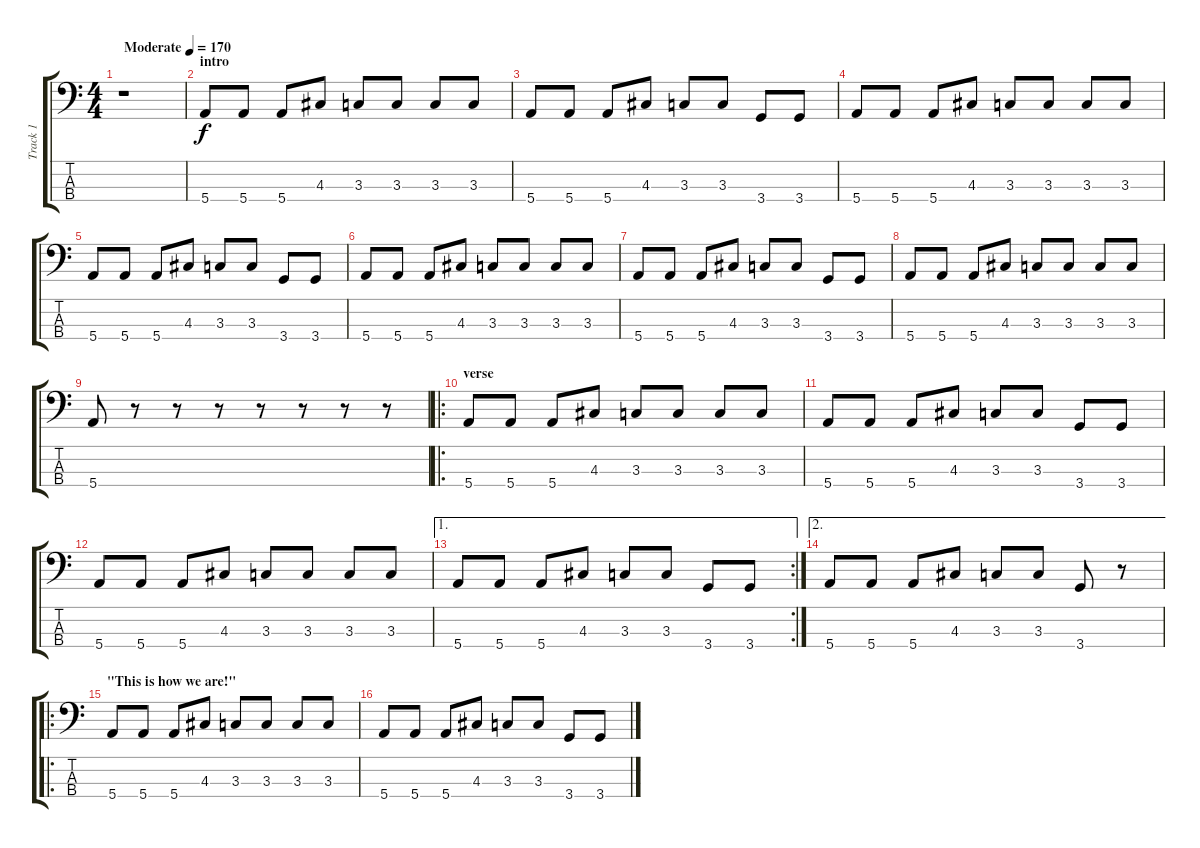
\track ("Track 1" "Track 1") {instrument electricbasspick}
\staff {score tabs}
\tuning (G2 D2 A1 E1) {hide}
\ts (4 4)
\tempo (170 "Moderate")
\clef f4
\ks c
r.1{dy f instrument electricbasspick} |
\section ("" "intro")
5.4.8 5.4.8 5.4.8 4.3.8 3.3.8 3.3.8 3.3.8 3.3.8 |
5.4.8 5.4.8 5.4.8 4.3.8 3.3.8 3.3.8 3.4.8 3.4.8 |
5.4.8 5.4.8 5.4.8 4.3.8 3.3.8 3.3.8 3.3.8 3.3.8 |
5.4.8 5.4.8 5.4.8 4.3.8 3.3.8 3.3.8 3.4.8 3.4.8 |
5.4.8 5.4.8 5.4.8 4.3.8 3.3.8 3.3.8 3.3.8 3.3.8 |
5.4.8 5.4.8 5.4.8 4.3.8 3.3.8 3.3.8 3.4.8 3.4.8 |
5.4.8 5.4.8 5.4.8 4.3.8 3.3.8 3.3.8 3.3.8 3.3.8 |
5.4.8 r.8 r.8 r.8 r.8 r.8 r.8 r.8 |
\ro
\section ("" "verse")
5.4.8 5.4.8 5.4.8 4.3.8 3.3.8 3.3.8 3.3.8 3.3.8 |
5.4.8 5.4.8 5.4.8 4.3.8 3.3.8 3.3.8 3.4.8 3.4.8 |
5.4.8 5.4.8 5.4.8 4.3.8 3.3.8 3.3.8 3.3.8 3.3.8 |
\ae 1
\rc 2
5.4.8 5.4.8 5.4.8 4.3.8 3.3.8 3.3.8 3.4.8 3.4.8 |
\ae 2
5.4.8 5.4.8 5.4.8 4.3.8 3.3.8 3.3.8 3.4.8 r.8 |
\ro
\section ("" "\"This is how we are!\"")
5.4.8 5.4.8 5.4.8 4.3.8 3.3.8 3.3.8 3.3.8 3.3.8 |
5.4.8 5.4.8 5.4.8 4.3.8 3.3.8 3.3.8 3.4.8 3.4.8
